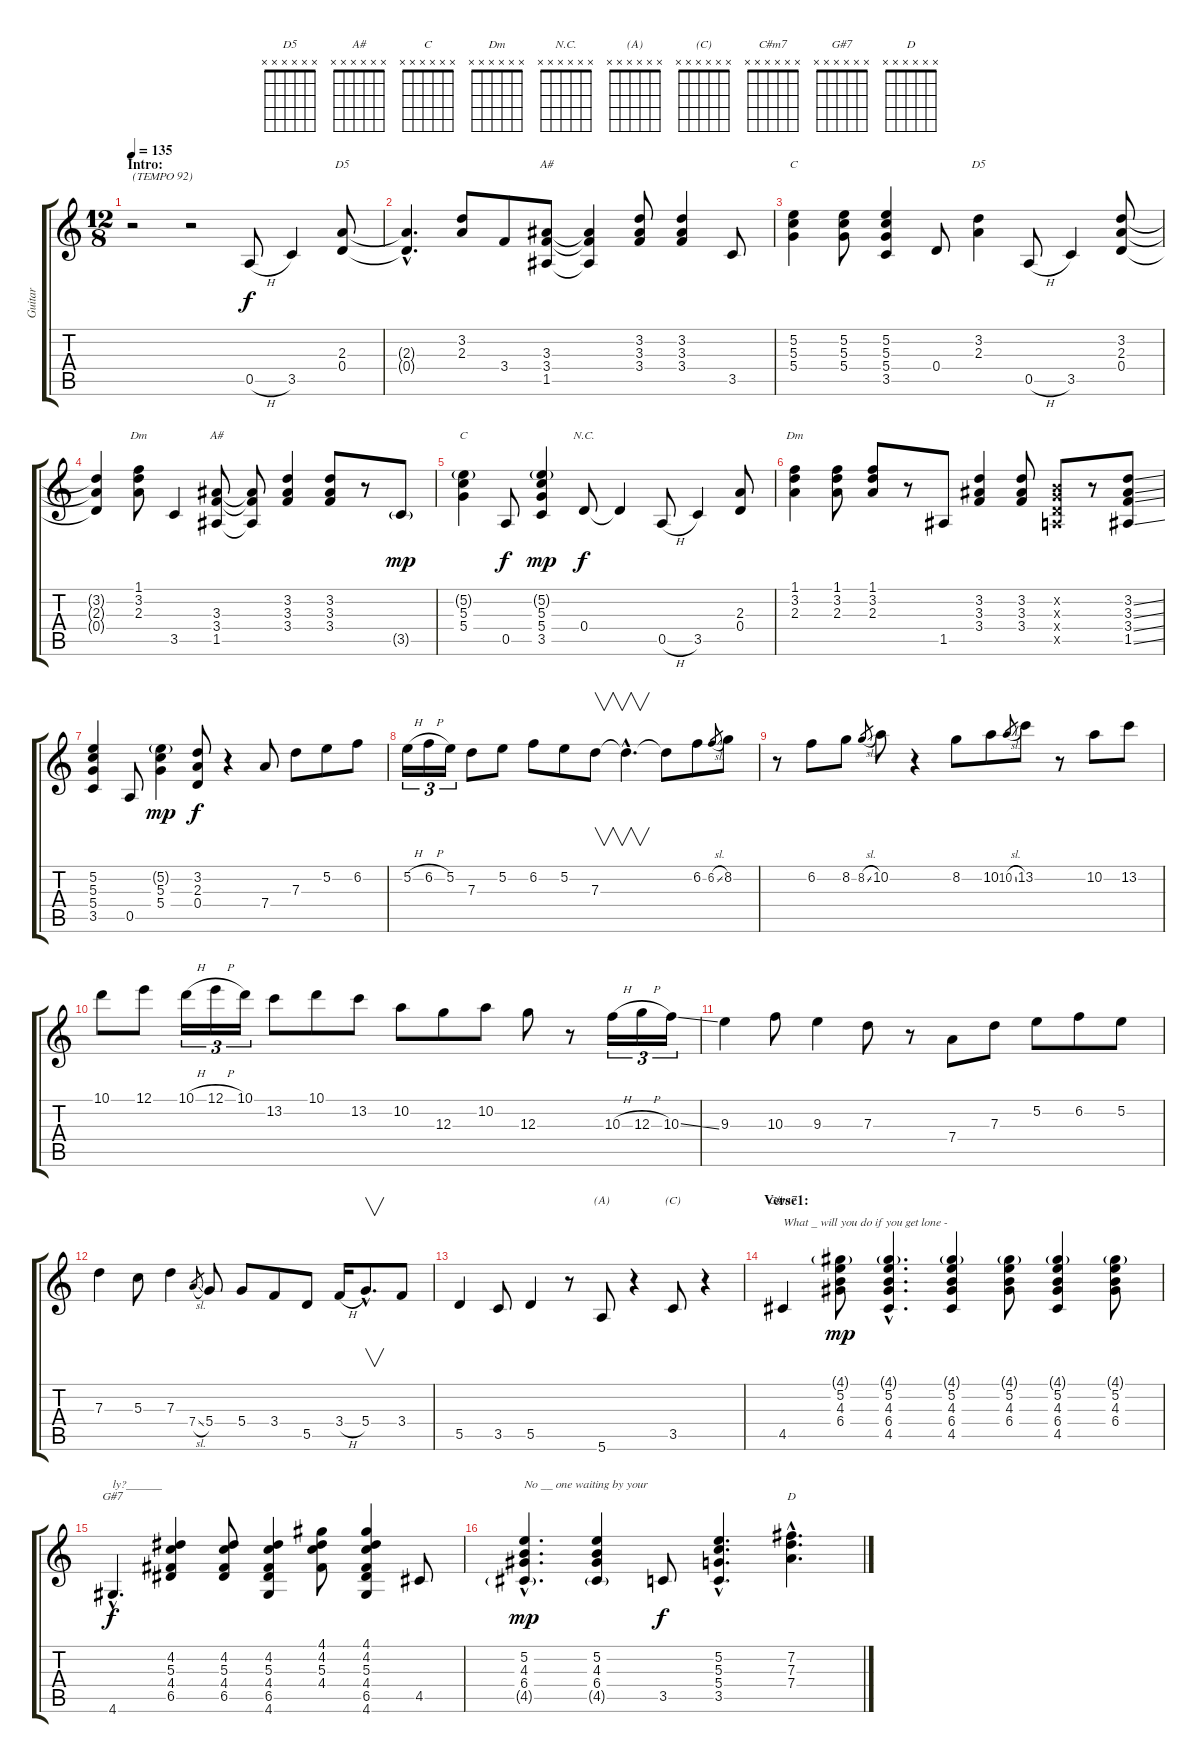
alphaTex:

\track ("Guitar" "Guitar") {instrument acousticguitarsteel}
\staff {score tabs}
\tuning (E4 B3 G3 D3 A2 E2) {hide}
\chord ("D5" x 3 2 0 x x)
\chord ("A#" x 3 3 3 1 x)
\chord ("C" x 5 5 5 3 x)
\chord ("D5" x x x x x x) {firstfret 0}
\chord ("Dm" 1 3 2 x x x)
\chord ("A#" x x x x x x) {firstfret 0}
\chord ("C" x x x x x x) {firstfret 0}
\chord ("N.C." x x x x x x) {firstfret 0}
\chord ("Dm" x x x x x x) {firstfret 0}
\chord ("(A)" x x x x x x) {firstfret 0}
\chord ("(C)" x x x x x x) {firstfret 0}
\chord ("C#m7" x x x x x x) {firstfret 0}
\chord ("G#7" x x x x x x) {firstfret 0}
\chord ("D" x x x x x x) {firstfret 0}
\ts (12 8)
\section ("" "Intro:")
\tempo 135
\clef g2
\ks c
r.2{txt "(TEMPO 92)" dy f instrument acousticguitarsteel} r.2 0.5{h}.8 3.5.4 (2.3 0.4).8{ch "D5"} |
(2.3{hac t} 0.4{hac t}).4{d} (3.2 2.3).8 3.4.8 (3.3 3.4 1.5).8{ch "A#"} (3.3{t} 3.4{t} 1.5{t}).4 (3.2 3.3 3.4).8 (3.2 3.3 3.4).4 3.5.8 |
(5.2 5.3 5.4).4{ch "C"} (5.2 5.3 5.4).8 (5.2 5.3 5.4 3.5).4 0.4.8 (3.2 2.3).4{ch "D5"} 0.5{h}.8 3.5.4 (3.2 2.3 0.4).8 |
(3.2{t} 2.3{t} 0.4{t}).4 (1.1 3.2 2.3).8{ch "Dm"} 3.5.4 (3.3 3.4 1.5).8{ch "A#"} (3.3{t} 3.4{t} 1.5{t}).8 (3.2 3.3 3.4).4 (3.2 3.3 3.4).8 r.8 3.5{g}.8{dy mp} |
(5.2{g} 5.3 5.4).4{ch "C"} 0.5.8{dy f} (5.2{g} 5.3 5.4 3.5).4{dy mp} 0.4.8{ch "N.C." dy f} 0.4{t}.4 0.5{h}.8 3.5.4 (2.3 0.4).8 |
(1.1 3.2 2.3).4{ch "Dm"} (1.1 3.2 2.3).8 (1.1 3.2 2.3).8 r.8 1.5.8 (3.2 3.3 3.4).4 (3.2 3.3 3.4).8 (0.2{x} 0.3{x} 0.4{x} 0.5{x}).8 r.8 (3.2{ss} 3.3{ss} 3.4{ss} 1.5{ss}).8 |
(5.2 5.3 5.4 3.5).4 0.5.8 (5.2{g} 5.3 5.4).4{dy mp} (3.2 2.3 0.4).8{dy f} r.4 7.4.8 7.3.8 5.2.8 6.2.8 |
5.2{h}.16{tu (3 2)} 6.2{h}.16{tu (3 2)} 5.2.16{tu (3 2)} 7.3.8 5.2.8 6.2.8 5.2.8 7.3.8{v} 7.3{hac t}.4{v d} 7.3{t}.8 6.2.8 6.2{sl}.8{gr} 8.2.8 |
r.8 6.2.8 8.2.8 8.2{sl}.8{gr} 10.2.8 r.4 8.2.8 10.2.8 10.2{sl}.8{gr} 13.2.8 r.8 10.2.8 13.2.8 |
10.1.8 12.1.8 10.1{h}.16{tu (3 2)} 12.1{h}.16{tu (3 2)} 10.1.16{tu (3 2)} 13.2.8 10.1.8 13.2.8 10.2.8 12.3.8 10.2.8 12.3.8 r.8 10.3{h}.16{tu (3 2)} 12.3{h}.16{tu (3 2)} 10.3{ss}.16{tu (3 2)} |
9.3.4 10.3.8 9.3.4 7.3.8 r.8 7.4.8 7.3.8 5.2.8 6.2.8 5.2.8 |
7.3.4 5.3.8 7.3.4 7.4{sl}.8{gr} 5.4.8 5.4.8 3.4.8 5.5.8 3.4{h}.16 5.4{hac}.8{v d} 3.4.8 |
5.5.4 3.5.8 5.5.4 r.8 5.6.8{ch "(A)"} r.4 3.5.8{ch "(C)"} r.4 |
\section ("" "Verse1:")
4.5.4{ch "C#m7" txt "What _ will you do if you get lone -"} (4.1{g} 5.2 4.3 6.4).8{dy mp} (4.1{g hac} 5.2{hac} 4.3{hac} 6.4{hac} 4.5{hac}).4{d} (4.1{g} 5.2 4.3 6.4 4.5).4 (4.1{g} 5.2 4.3 6.4).8 (4.1{g} 5.2 4.3 6.4 4.5).4 (4.1{g} 5.2 4.3 6.4).8 |
4.6{hac}.4{d ch "G#7" txt "ly?______" dy f} (4.2 5.3 4.4 6.5).4 (4.2 5.3 4.4 6.5).8 (4.2 5.3 4.4 6.5 4.6).4 (4.1 4.2 5.3 4.4).8 (4.1 4.2 5.3 4.4 6.5 4.6).4 4.5.8 |
(5.2{hac} 4.3{hac} 6.4{hac} 4.5{g hac}).4{d txt "No __ one waiting by your" dy mp} (5.2 4.3 6.4 4.5{g}).4 3.5.8{dy f} (5.2{hac} 5.3{hac} 5.4{hac} 3.5{hac}).4{d} (7.2{hac} 7.3{hac} 7.4{hac}).4{d ch "D"}
